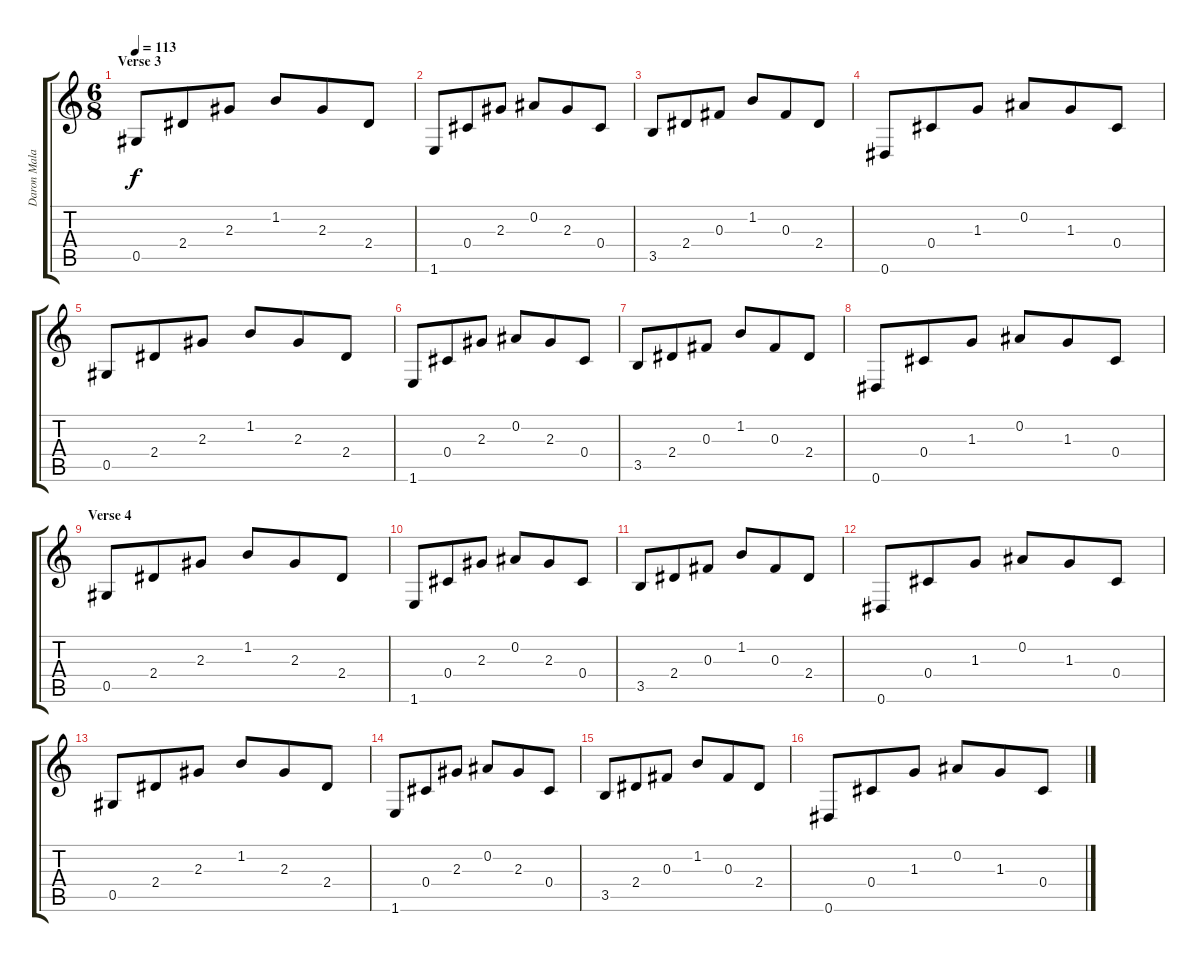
\track ("Daron Malakian" "Daron Mala") {instrument electricguitarjazz}
\staff {score tabs}
\tuning (Eb4 Bb3 Gb3 Db3 Ab2 Eb2) {hide}
\ts (6 8)
\section ("" "Verse 3")
\tempo 113
\clef g2
\ks c
0.5.8{dy f} 2.4.8 2.3.8 1.2.8 2.3.8 2.4.8 |
1.6.8 0.4.8 2.3.8 0.2.8 2.3.8 0.4.8 |
3.5.8 2.4.8 0.3.8 1.2.8 0.3.8 2.4.8 |
0.6.8 0.4.8 1.3.8 0.2.8 1.3.8 0.4.8 |
0.5.8 2.4.8 2.3.8 1.2.8 2.3.8 2.4.8 |
1.6.8 0.4.8 2.3.8 0.2.8 2.3.8 0.4.8 |
3.5.8 2.4.8 0.3.8 1.2.8 0.3.8 2.4.8 |
0.6.8 0.4.8 1.3.8 0.2.8 1.3.8 0.4.8 |
\section ("" "Verse 4")
0.5.8 2.4.8 2.3.8 1.2.8 2.3.8 2.4.8 |
1.6.8 0.4.8 2.3.8 0.2.8 2.3.8 0.4.8 |
3.5.8 2.4.8 0.3.8 1.2.8 0.3.8 2.4.8 |
0.6.8 0.4.8 1.3.8 0.2.8 1.3.8 0.4.8 |
0.5.8 2.4.8 2.3.8 1.2.8 2.3.8 2.4.8 |
1.6.8 0.4.8 2.3.8 0.2.8 2.3.8 0.4.8 |
3.5.8 2.4.8 0.3.8 1.2.8 0.3.8 2.4.8 |
0.6.8 0.4.8 1.3.8 0.2.8 1.3.8 0.4.8
